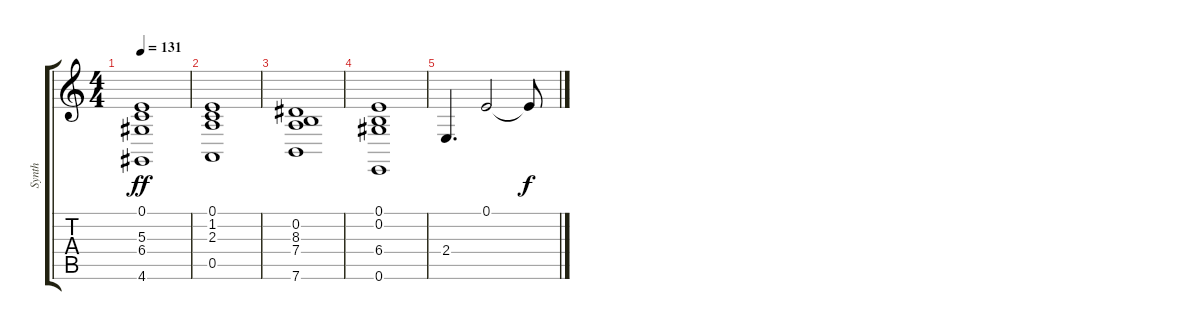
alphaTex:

\track ("Synth" "Synth") {instrument pad2warm}
\staff {score tabs}
\tuning (E4 B3 G3 D3 A2 E2) {hide}
\ts (4 4)
\tempo 131
\clef g2
\ks c
(0.1 5.3 6.4 4.6).1{dy ff} |
(0.1 1.2 2.3 0.5).1 |
(0.2 8.3 7.4 7.6).1 |
(0.1 0.2 6.4 0.6).1 |
2.4.4{d} 0.1.2 0.1{t}.8{dy f}
